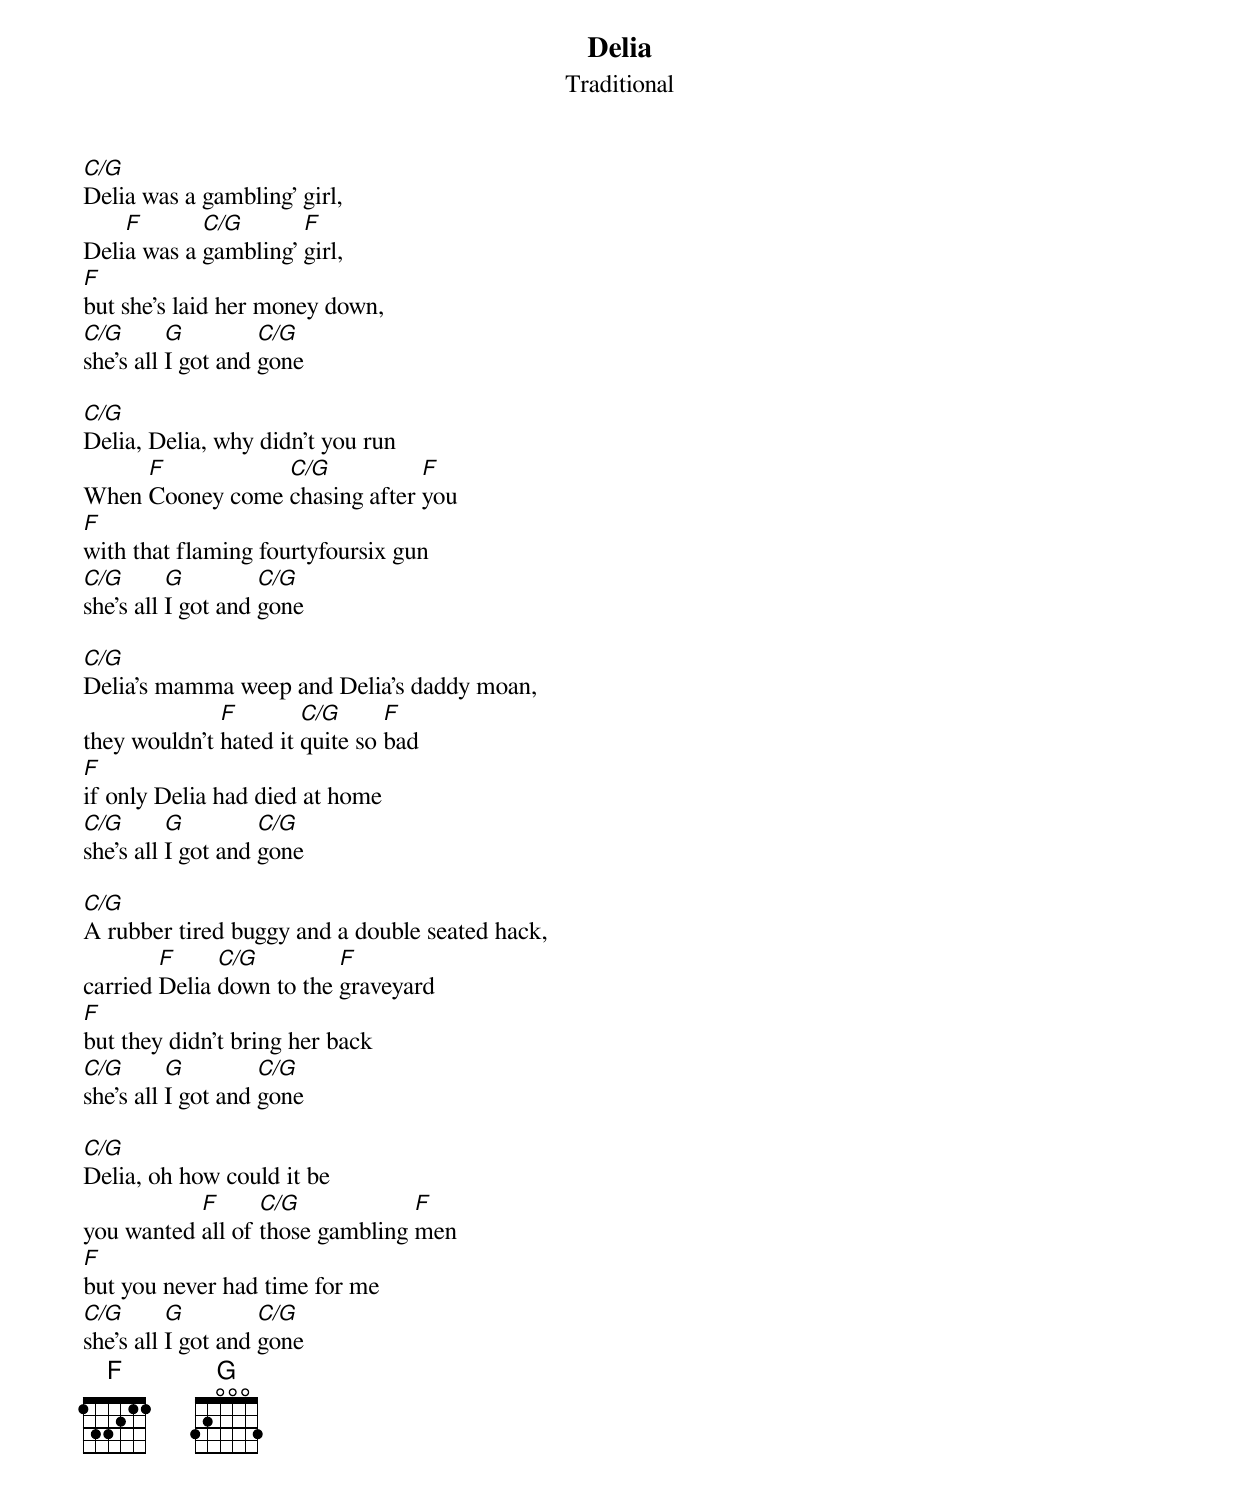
{t:Delia}
{st:Traditional}
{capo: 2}

[C/G]Delia was a gambling' girl,
Deli[F]a was a [C/G]gambling' [F]girl,
[F]but she's laid her money down,
[C/G]she's all [G]I got and [C/G]gone

[C/G]Delia, Delia, why didn't you run
When [F]Cooney come [C/G]chasing after [F]you
[F]with that flaming fourtyfoursix gun
[C/G]she's all [G]I got and [C/G]gone

[C/G]Delia's mamma weep and Delia's daddy moan,
they wouldn't [F]hated it [C/G]quite so [F]bad
[F]if only Delia had died at home
[C/G]she's all [G]I got and [C/G]gone

[C/G]A rubber tired buggy and a double seated hack,
carried [F]Delia [C/G]down to the [F]graveyard
[F]but they didn't bring her back
[C/G]she's all [G]I got and [C/G]gone

[C/G]Delia, oh how could it be
you wanted [F]all of [C/G]those gambling [F]men
[F]but you never had time for me
[C/G]she's all [G]I got and [C/G]gone
